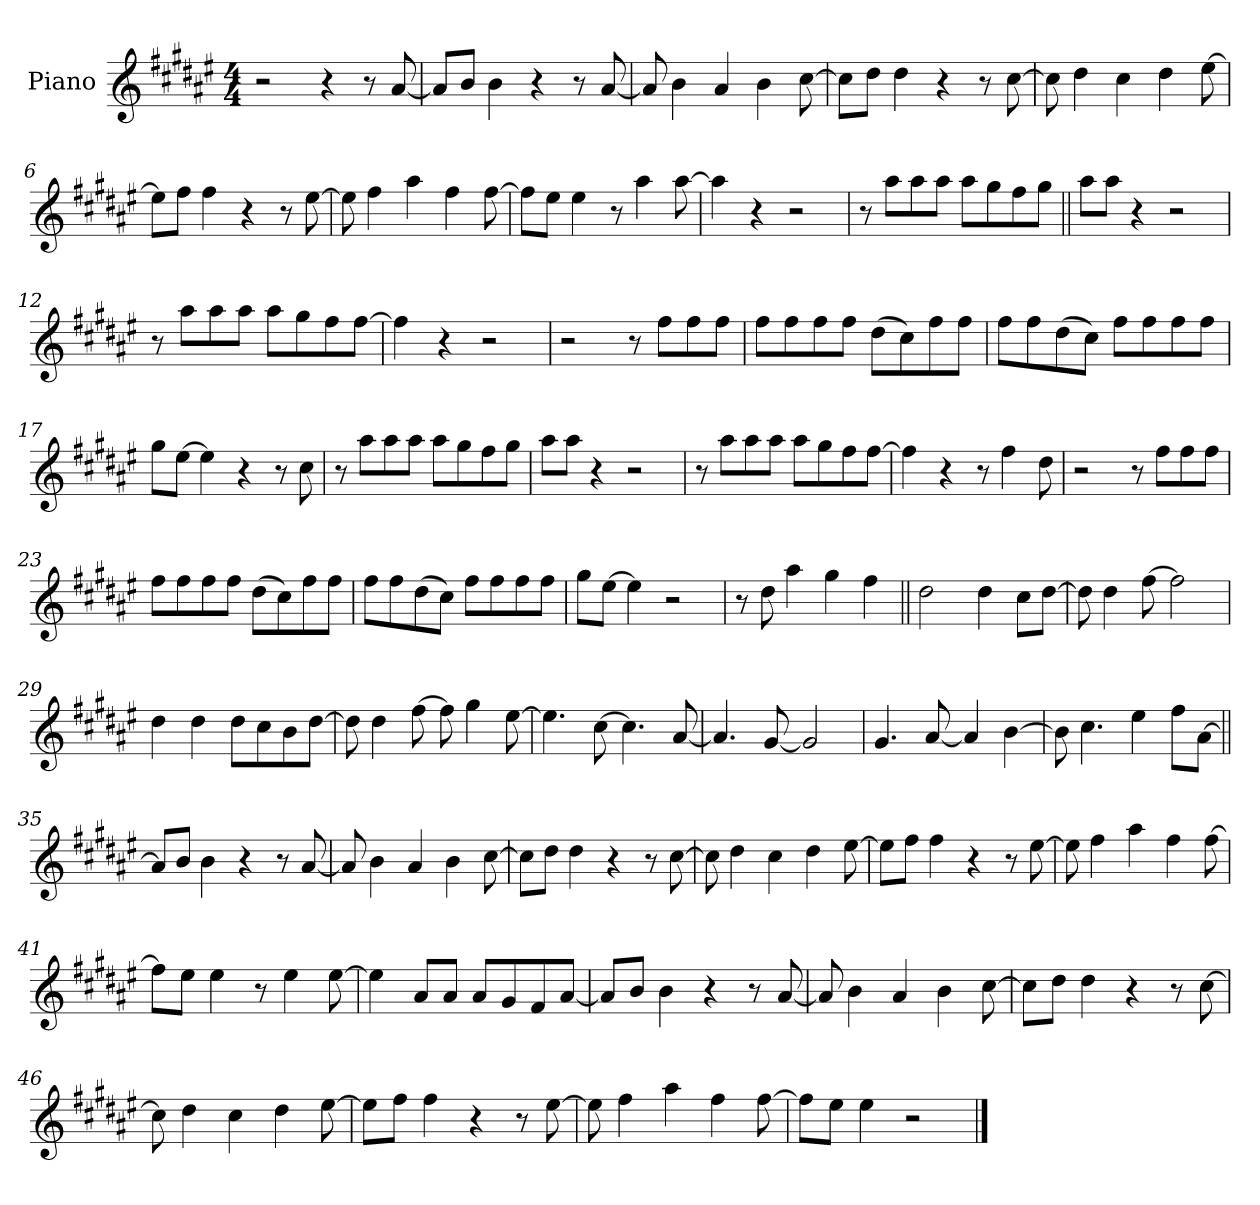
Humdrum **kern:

**kern
*part1
*staff1
*I"Piano
*I'Pno.
*clefG2
*k[f#c#g#d#a#e#]
*M4/4
*MM166
=1
2r
4r
8r
[8a#
=2
8a#L]
8bJ
4b
4r
8r
[8a#
=3
8a#]
4b
4a#
4b
[8cc#
=4
8cc#L]
8dd#J
4dd#
4r
8r
[8cc#
=5
8cc#]
4dd#
4cc#
4dd#
[8ee#
=6
8ee#L]
8ff#J
4ff#
4r
8r
[8ee#
=7
8ee#]
4ff#
4aa#
4ff#
[8ff#
=8
8ff#L]
8ee#J
4ee#
8r
4aa#!
[8aa#!
=9
4aa#!]
4r
2r
=10
8r
8aa#L
8aa#
8aa#J
8aa#L
8gg#
8ff#
8gg#J
=11||
8aa#L
8aa#J
4r
2r
=12
8r
8aa#L
8aa#
8aa#J
8aa#L
8gg#
8ff#
[8ff#J
=13
4ff#]
4r
2r
=14
2r
8r
8ff#L
8ff#
8ff#J
=15
8ff#L
8ff#
8ff#
8ff#J
(8dd#L
8cc#)
8ff#
8ff#J
=16
8ff#L
8ff#
(8dd#
8cc#J)
8ff#L
8ff#
8ff#
8ff#J
=17
8gg#L
[8ee#J
4ee#]
4r
8r
8cc#
=18
8r
8aa#L
8aa#
8aa#J
8aa#L
8gg#
8ff#
8gg#J
=19
8aa#L
8aa#J
4r
2r
=20
8r
8aa#L
8aa#
8aa#J
8aa#L
8gg#
8ff#
[8ff#J
=21
4ff#]
4r
8r
4ff#
8dd#
=22
2r
8r
8ff#L
8ff#
8ff#J
=23
8ff#L
8ff#
8ff#
8ff#J
(8dd#L
8cc#)
8ff#
8ff#J
=24
8ff#L
8ff#
(8dd#
8cc#J)
8ff#L
8ff#
8ff#
8ff#J
=25
8gg#L
[8ee#J
4ee#]
2r
=26
8r
8dd#
4aa#
4gg#
4ff#
=27||
2dd#
4dd#
8cc#L
[8dd#J
=28
8dd#]
4dd#
[8ff#
2ff#]
=29
4dd#
4dd#
8dd#L
8cc#
8b
[8dd#J
=30
8dd#]
4dd#
[8ff#
8ff#]
4gg#
[8ee#
=31
4.ee#]
[8cc#
4.cc#]
[8a#
=32
4.a#]
[8g#
2g#]
=33
4.g#
[8a#
4a#]
[4b
=34
8b]
4.cc#
4ee#
8ff#L
[8a#J
=35||
8a#L]
8bJ
4b
4r
8r
[8a#
=36
8a#]
4b
4a#
4b
[8cc#
=37
8cc#L]
8dd#J
4dd#
4r
8r
[8cc#
=38
8cc#]
4dd#
4cc#
4dd#
[8ee#
=39
8ee#L]
8ff#J
4ff#
4r
8r
[8ee#
=40
8ee#]
4ff#
4aa#
4ff#
[8ff#
=41
8ff#L]
8ee#J
4ee#
8r
4ee#!
[8ee#!
=42
4ee#!]
8a#L
8a#J
8a#L
8g#
8f#
[8a#J
=43
8a#L]
8bJ
4b
4r
8r
[8a#
=44
8a#]
4b
4a#
4b
[8cc#
=45
8cc#L]
8dd#J
4dd#
4r
8r
[8cc#
=46
8cc#]
4dd#
4cc#
4dd#
[8ee#
=47
8ee#L]
8ff#J
4ff#
4r
8r
[8ee#
=48
8ee#]
4ff#
4aa#
4ff#
[8ff#
=49
8ff#L]
8ee#J
4ee#
2r
==
*-
